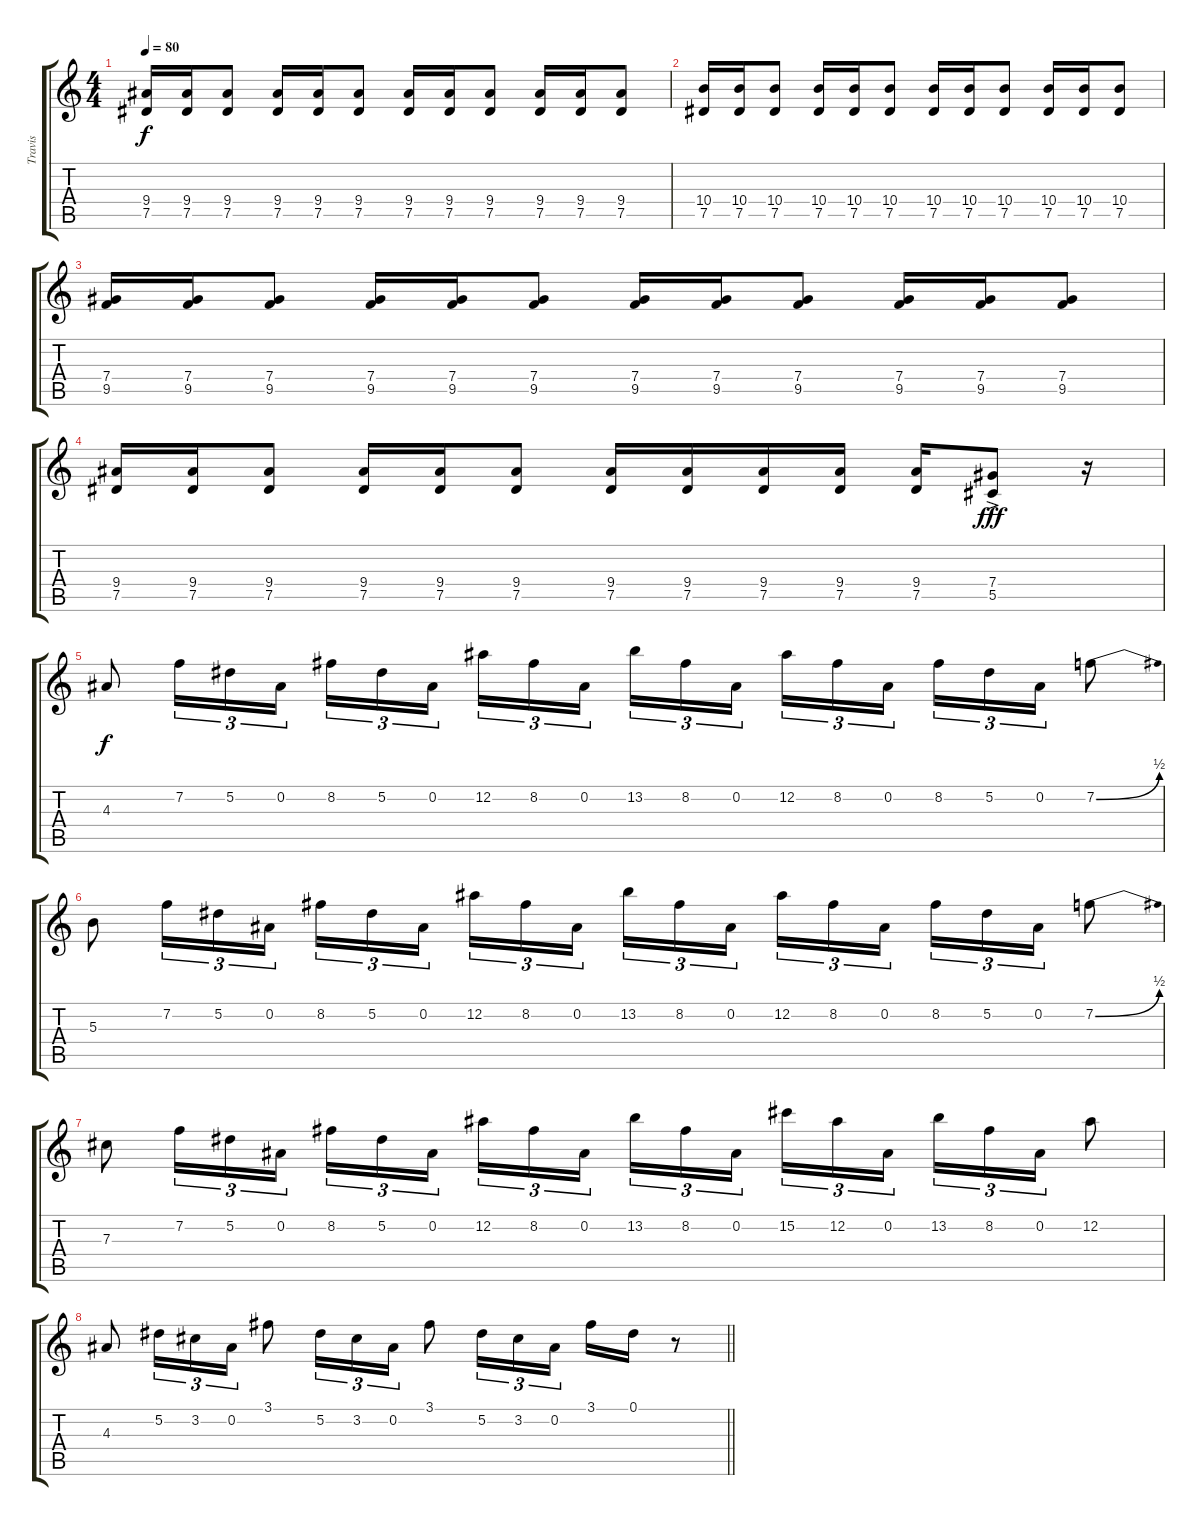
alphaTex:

\track ("Travis" "Travis") {instrument overdrivenguitar}
\staff {score tabs}
\tuning (Eb4 Bb3 Gb3 Db3 Ab2 Eb2) {hide}
\ts (4 4)
\tempo 80
\clef g2
\ks c
(9.4 7.5).16{dy f} (9.4 7.5).16 (9.4 7.5).8 (9.4 7.5).16 (9.4 7.5).16 (9.4 7.5).8 (9.4 7.5).16 (9.4 7.5).16 (9.4 7.5).8 (9.4 7.5).16 (9.4 7.5).16 (9.4 7.5).8 |
(10.4 7.5).16 (10.4 7.5).16 (10.4 7.5).8 (10.4 7.5).16 (10.4 7.5).16 (10.4 7.5).8 (10.4 7.5).16 (10.4 7.5).16 (10.4 7.5).8 (10.4 7.5).16 (10.4 7.5).16 (10.4 7.5).8 |
(7.4 9.5).16 (7.4 9.5).16 (7.4 9.5).8 (7.4 9.5).16 (7.4 9.5).16 (7.4 9.5).8 (7.4 9.5).16 (7.4 9.5).16 (7.4 9.5).8 (7.4 9.5).16 (7.4 9.5).16 (7.4 9.5).8 |
(9.4 7.5).16 (9.4 7.5).16 (9.4 7.5).8 (9.4 7.5).16 (9.4 7.5).16 (9.4 7.5).8 (9.4 7.5).16 (9.4 7.5).16 (9.4 7.5).16 (9.4 7.5).16 (9.4 7.5).16 (7.4{ac} 5.5{ac}).8{dy fff} r.16 |
4.3.8{dy f} 7.2.16{tu (3 2)} 5.2.16{tu (3 2)} 0.2.16{tu (3 2)} 8.2.16{tu (3 2)} 5.2.16{tu (3 2)} 0.2.16{tu (3 2) beam splitsecondary} 12.2.16{tu (3 2)} 8.2.16{tu (3 2)} 0.2.16{tu (3 2)} 13.2.16{tu (3 2)} 8.2.16{tu (3 2)} 0.2.16{tu (3 2) beam splitsecondary} 12.2.16{tu (3 2)} 8.2.16{tu (3 2)} 0.2.16{tu (3 2)} 8.2.16{tu (3 2)} 5.2.16{tu (3 2)} 0.2.16{tu (3 2)} 7.2{be (bend 0 0 60 2)}.8 |
5.3.8 7.2.16{tu (3 2)} 5.2.16{tu (3 2)} 0.2.16{tu (3 2)} 8.2.16{tu (3 2)} 5.2.16{tu (3 2)} 0.2.16{tu (3 2) beam splitsecondary} 12.2.16{tu (3 2)} 8.2.16{tu (3 2)} 0.2.16{tu (3 2)} 13.2.16{tu (3 2)} 8.2.16{tu (3 2)} 0.2.16{tu (3 2) beam splitsecondary} 12.2.16{tu (3 2)} 8.2.16{tu (3 2)} 0.2.16{tu (3 2)} 8.2.16{tu (3 2)} 5.2.16{tu (3 2)} 0.2.16{tu (3 2)} 7.2{be (bend 0 0 60 2)}.8 |
7.3.8 7.2.16{tu (3 2)} 5.2.16{tu (3 2)} 0.2.16{tu (3 2)} 8.2.16{tu (3 2)} 5.2.16{tu (3 2)} 0.2.16{tu (3 2) beam splitsecondary} 12.2.16{tu (3 2)} 8.2.16{tu (3 2)} 0.2.16{tu (3 2)} 13.2.16{tu (3 2)} 8.2.16{tu (3 2)} 0.2.16{tu (3 2) beam splitsecondary} 15.2.16{tu (3 2)} 12.2.16{tu (3 2)} 0.2.16{tu (3 2)} 13.2.16{tu (3 2)} 8.2.16{tu (3 2)} 0.2.16{tu (3 2)} 12.2.8 |
\barLineRight lightlight
4.3.8 5.2.16{tu (3 2)} 3.2.16{tu (3 2)} 0.2.16{tu (3 2)} 3.1.8 5.2.16{tu (3 2)} 3.2.16{tu (3 2)} 0.2.16{tu (3 2)} 3.1.8 5.2.16{tu (3 2)} 3.2.16{tu (3 2)} 0.2.16{tu (3 2)} 3.1.16 0.1.16 r.8
